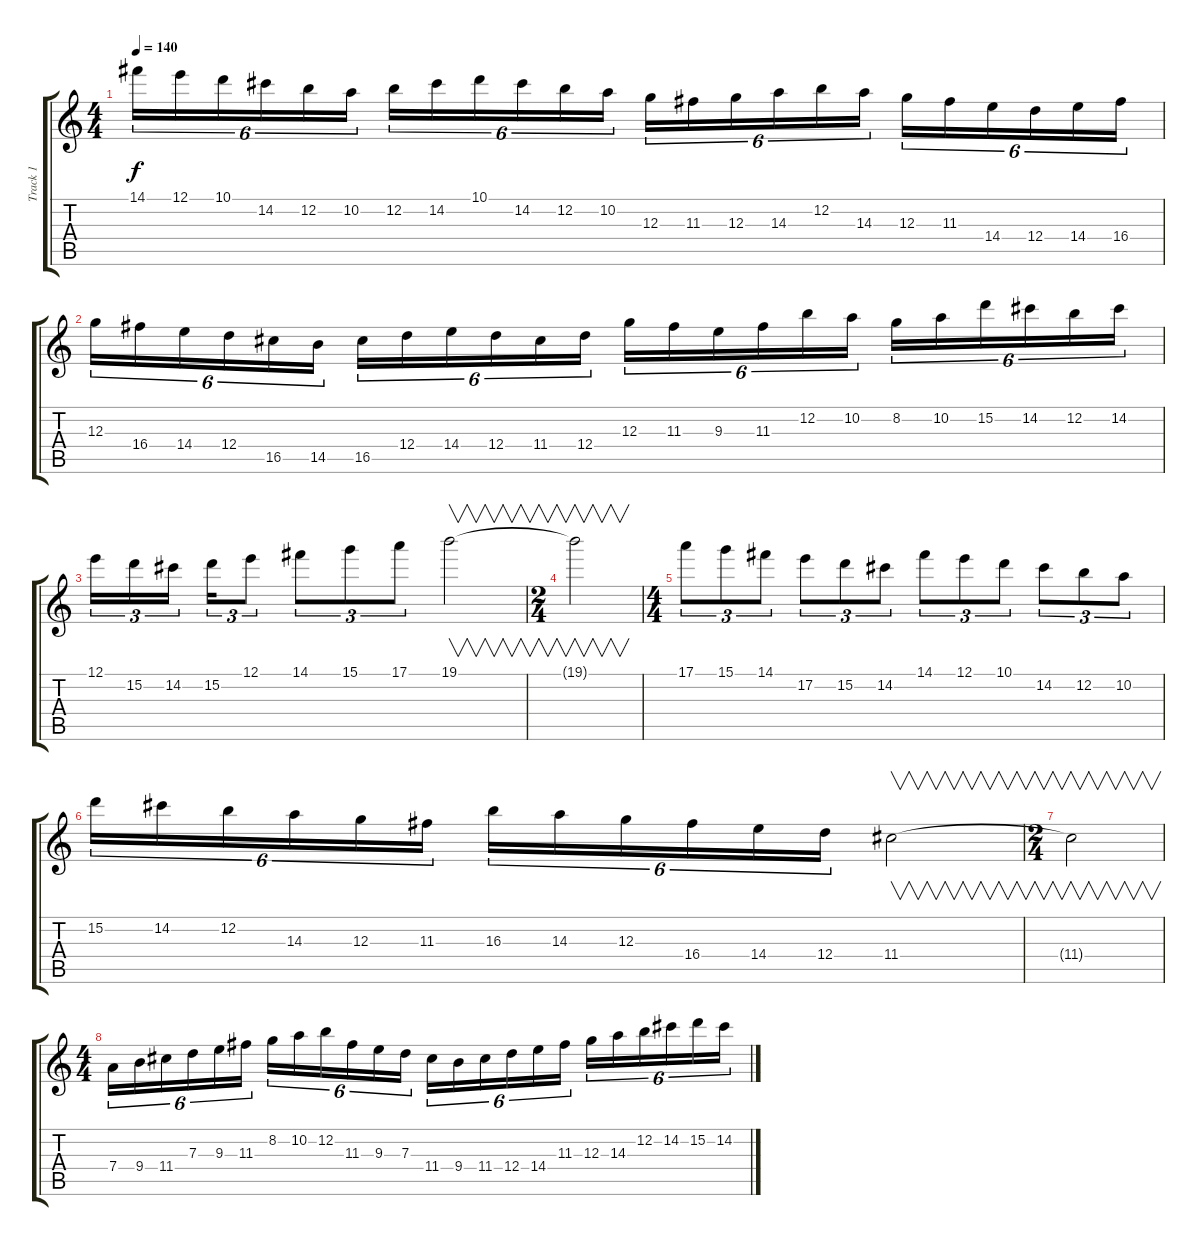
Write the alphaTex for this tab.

\track ("Track 1" "Track 1") {instrument distortionguitar}
\staff {score tabs}
\tuning (E4 B3 G3 D3 A2 E2) {hide}
\ts (4 4)
\tempo 140
\clef g2
\ks c
14.1.16{tu (6 4) dy f instrument distortionguitar} 12.1.16{tu (6 4)} 10.1.16{tu (6 4)} 14.2.16{tu (6 4)} 12.2.16{tu (6 4)} 10.2.16{tu (6 4)} 12.2.16{tu (6 4)} 14.2.16{tu (6 4)} 10.1.16{tu (6 4)} 14.2.16{tu (6 4)} 12.2.16{tu (6 4)} 10.2.16{tu (6 4)} 12.3.16{tu (6 4)} 11.3.16{tu (6 4)} 12.3.16{tu (6 4)} 14.3.16{tu (6 4)} 12.2.16{tu (6 4)} 14.3.16{tu (6 4)} 12.3.16{tu (6 4)} 11.3.16{tu (6 4)} 14.4.16{tu (6 4)} 12.4.16{tu (6 4)} 14.4.16{tu (6 4)} 16.4.16{tu (6 4)} |
12.3.16{tu (6 4)} 16.4.16{tu (6 4)} 14.4.16{tu (6 4)} 12.4.16{tu (6 4)} 16.5.16{tu (6 4)} 14.5.16{tu (6 4)} 16.5.16{tu (6 4)} 12.4.16{tu (6 4)} 14.4.16{tu (6 4)} 12.4.16{tu (6 4)} 11.4.16{tu (6 4)} 12.4.16{tu (6 4)} 12.3.16{tu (6 4)} 11.3.16{tu (6 4)} 9.3.16{tu (6 4)} 11.3.16{tu (6 4)} 12.2.16{tu (6 4)} 10.2.16{tu (6 4)} 8.2.16{tu (6 4)} 10.2.16{tu (6 4)} 15.2.16{tu (6 4)} 14.2.16{tu (6 4)} 12.2.16{tu (6 4)} 14.2.16{tu (6 4)} |
12.1.16{tu (3 2)} 15.2.16{tu (3 2)} 14.2.16{tu (3 2)} 15.2.16{tu (3 2)} 12.1.8{tu (3 2)} 14.1.8{tu (3 2)} 15.1.8{tu (3 2)} 17.1.8{tu (3 2)} 19.1.2{v} |
\ts (2 4)
19.1{t}.2{v} |
\ts (4 4)
17.1.8{tu (3 2)} 15.1.8{tu (3 2)} 14.1.8{tu (3 2)} 17.2.8{tu (3 2)} 15.2.8{tu (3 2)} 14.2.8{tu (3 2)} 14.1.8{tu (3 2)} 12.1.8{tu (3 2)} 10.1.8{tu (3 2)} 14.2.8{tu (3 2)} 12.2.8{tu (3 2)} 10.2.8{tu (3 2)} |
15.2.16{tu (6 4)} 14.2.16{tu (6 4)} 12.2.16{tu (6 4)} 14.3.16{tu (6 4)} 12.3.16{tu (6 4)} 11.3.16{tu (6 4)} 16.3.16{tu (6 4)} 14.3.16{tu (6 4)} 12.3.16{tu (6 4)} 16.4.16{tu (6 4)} 14.4.16{tu (6 4)} 12.4.16{tu (6 4)} 11.4.2{v} |
\ts (2 4)
11.4{t}.2{v} |
\ts (4 4)
7.4.16{tu (6 4)} 9.4.16{tu (6 4)} 11.4.16{tu (6 4)} 7.3.16{tu (6 4)} 9.3.16{tu (6 4)} 11.3.16{tu (6 4)} 8.2.16{tu (6 4)} 10.2.16{tu (6 4)} 12.2.16{tu (6 4)} 11.3.16{tu (6 4)} 9.3.16{tu (6 4)} 7.3.16{tu (6 4)} 11.4.16{tu (6 4)} 9.4.16{tu (6 4)} 11.4.16{tu (6 4)} 12.4.16{tu (6 4)} 14.4.16{tu (6 4)} 11.3.16{tu (6 4)} 12.3.16{tu (6 4)} 14.3.16{tu (6 4)} 12.2.16{tu (6 4)} 14.2.16{tu (6 4)} 15.2.16{tu (6 4)} 14.2.16{tu (6 4)}
